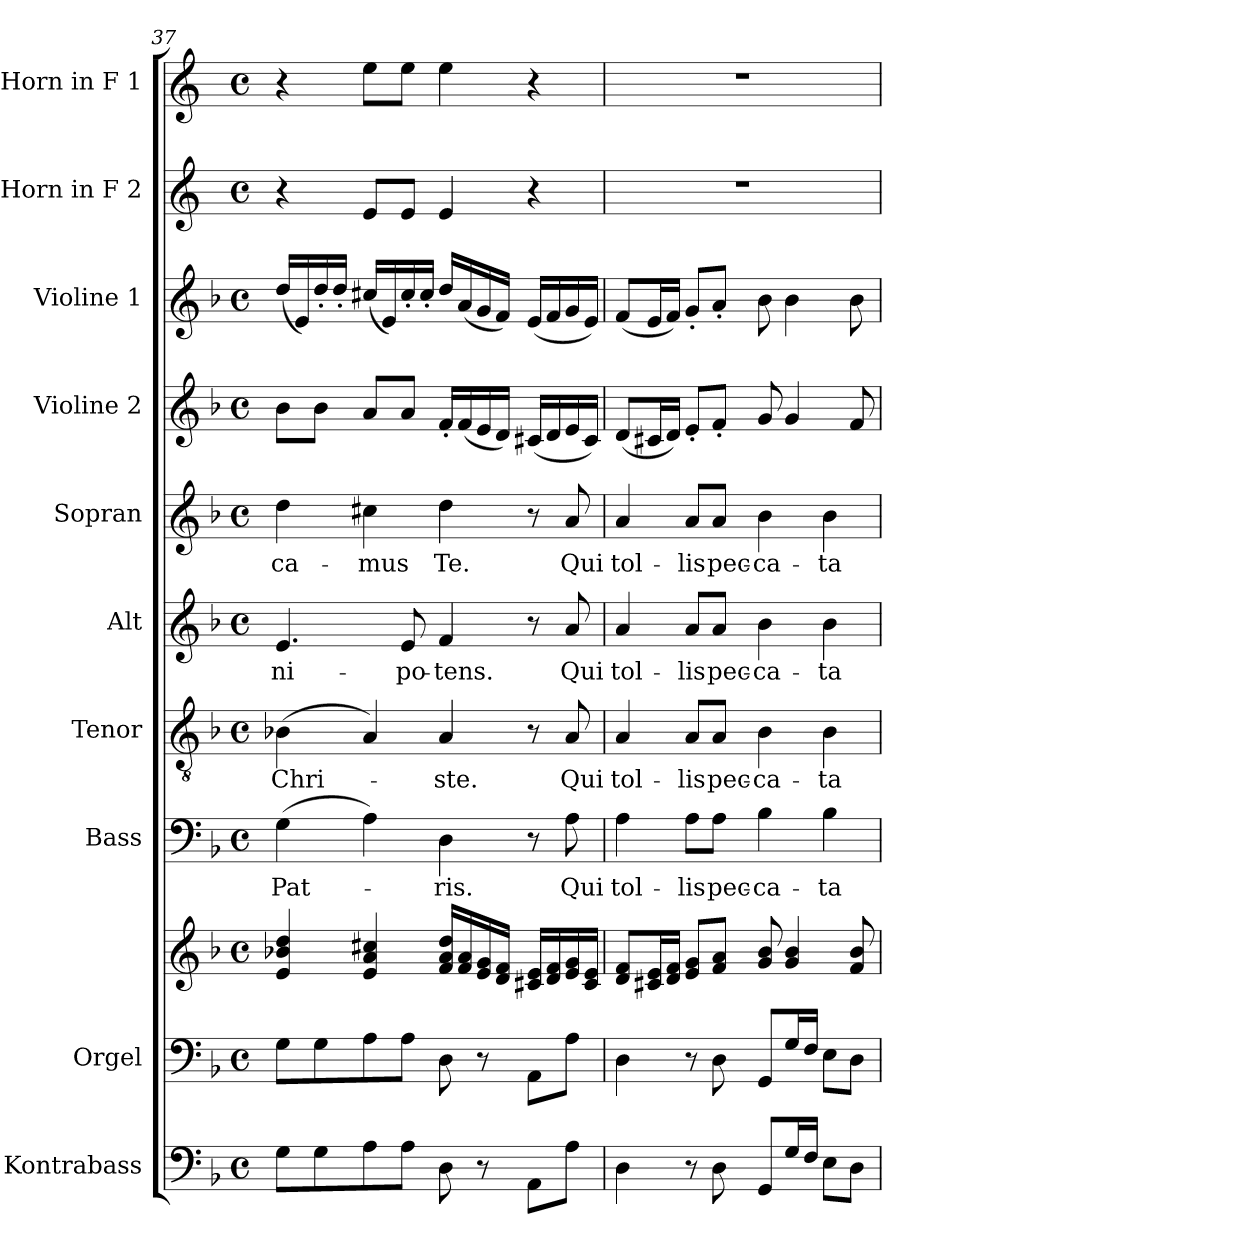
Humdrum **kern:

**kern	**kern	**kern	**kern	**text	**kern	**text	**kern	**text	**kern	**text	**kern	**kern	**kern	**kern
*part10	*part9	*part9	*part8	*part8	*part7	*part7	*part6	*part6	*part5	*part5	*part4	*part3	*part2	*part1
*staff11	*staff10	*staff9	*staff8	*staff8	*staff7	*staff7	*staff6	*staff6	*staff5	*staff5	*staff4	*staff3	*staff2	*staff1
*I"Kontrabass	*I"Orgel	*	*I"Bass	*	*I"Tenor	*	*I"Alt	*	*I"Sopran	*	*I"Violine 2	*I"Violine 1	*I"Horn in F 2	*I"Horn in F 1
*I'Kb.	*	*	*I'B.	*	*I'T.	*	*I'A.	*	*I'S.	*	*I'Vl. 2	*I'Vl. 1	*	*
*clefF4	*clefF4	*clefG2	*clefF4	*	*clefGv2	*	*clefG2	*	*clefG2	*	*clefG2	*clefG2	*clefG2	*clefG2
*ITrd7c12	*	*	*	*	*	*	*	*	*	*	*	*	*ITrd4c7	*ITrd4c7
*k[b-]	*k[b-]	*k[b-]	*k[b-]	*	*k[b-]	*	*k[b-]	*	*k[b-]	*	*k[b-]	*k[b-]	*k[b-]	*k[b-]
*F:	*F:	*F:	*F:	*	*F:	*	*F:	*	*F:	*	*F:	*F:	*F:	*F:
*M4/4	*M4/4	*M4/4	*M4/4	*	*M4/4	*	*M4/4	*	*M4/4	*	*M4/4	*M4/4	*M4/4	*M4/4
*met(c)	*met(c)	*met(c)	*met(c)	*	*met(c)	*	*met(c)	*	*met(c)	*	*met(c)	*met(c)	*met(c)	*met(c)
=37	=37	=37	=37	=37	=37	=37	=37	=37	=37	=37	=37	=37	=37	=37
!	!	!	!	!LO:LY:b	!	!LO:LY:b	!	!LO:LY:b	!	!LO:LY:b	!	!	!	!
8GG\L	8G\L	4e/ 4b-X/ 4dd/	(>4G\	Pat-	(>4B-X\	Chri-	4.e/	-ni-	4dd\	-ca-	8b-\L	(<16dd/LL	4r	4r
.	.	.	.	.	.	.	.	.	.	.	.	16e/)	.	.
8GG\	8G\	.	.	.	.	.	.	.	.	.	8b-\J	16dd'</	.	.
.	.	.	.	.	.	.	.	.	.	.	.	16dd'</JJ	.	.
!	!	!	!	!	!	!	!	!	!	!LO:LY:b	!	!	!	!
8AA\	8A\	4e/ 4a/ 4cc#X/	4A\)	.	4A/)	.	.	.	4cc#X\	-mus	8a/L	(<16cc#X/LL	8A/L	8a\L
.	.	.	.	.	.	.	.	.	.	.	.	16e/)	.	.
!	!	!	!	!	!	!	!	!LO:LY:b	!	!	!	!	!	!
8AA\J	8A\J	.	.	.	.	.	8e/	-po-	.	.	8a/J	16cc#'</	8A/J	8a\J
.	.	.	.	.	.	.	.	.	.	.	.	16cc#'</JJ	.	.
!	!	!	!	!LO:LY:b	!	!LO:LY:b	!	!LO:LY:b	!	!LO:LY:b	!	!	!	!
8DD\	8D\	16f/ 16a/ 16dd/LL	4D\	-ris.	4A/	-ste.	4f/	-tens.	4dd\	Te.	16f'</LL	16dd/LL	4A/	4a\
.	.	16f/ 16a/	.	.	.	.	.	.	.	.	(<16f/	(<16a/	.	.
8r	8r	16e/ 16g/	.	.	.	.	.	.	.	.	16e/	16g/	.	.
.	.	16d/ 16f/JJ	.	.	.	.	.	.	.	.	16d/JJ)	16f/JJ)	.	.
8AAA\L	8AA\L	16c#X/ 16e/LL	8r	.	8r	.	8r	.	8r	.	(<16c#X/LL	(<16e/LL	4r	4r
.	.	16d/ 16f/	.	.	.	.	.	.	.	.	16d/	16f/	.	.
!	!	!	!	!LO:LY:b	!	!LO:LY:b	!	!LO:LY:b	!	!LO:LY:b	!	!	!	!
8AA\J	8A\J	16e/ 16g/	8A\	Qui	8A/	Qui	8a/	Qui	8a/	Qui	16e/	16g/	.	.
.	.	16c#/ 16e/JJ	.	.	.	.	.	.	.	.	16c#/JJ)	16e/JJ)	.	.
!!LO:PB:g=z
=38	=38	=38	=38	=38	=38	=38	=38	=38	=38	=38	=38	=38	=38	=38
!	!	!	!	!LO:LY:b	!	!LO:LY:b	!	!LO:LY:b	!	!LO:LY:b	!	!	!	!
4DD\	4D\	8d/ 8f/L	4A\	tol-	4A/	tol-	4a/	tol-	4a/	tol-	(<8d/L	(<8f/L	1r	1r
.	.	16c#X/ 16e/L	.	.	.	.	.	.	.	.	16c#X/L	16e/L	.	.
.	.	16d/ 16f/JJ	.	.	.	.	.	.	.	.	16d/JJ)	16f/JJ)	.	.
!	!	!	!	!LO:LY:b	!	!LO:LY:b	!	!LO:LY:b	!	!LO:LY:b	!	!	!	!
8r	8r	8e/ 8g/L	8A\L	-lis	8A/L	-lis	8a/L	-lis	8a/L	-lis	8e'</L	8g'</L	.	.
!	!	!	!	!LO:LY:b	!	!LO:LY:b	!	!LO:LY:b	!	!LO:LY:b	!	!	!	!
8DD\	8D\	8f/ 8a/J	8A\J	pec-	8A/J	pec-	8a/J	pec-	8a/J	pec-	8f'</J	8a'</J	.	.
!	!	!	!	!LO:LY:b	!	!LO:LY:b	!	!LO:LY:b	!	!LO:LY:b	!	!	!	!
8GGG/L	8GG/L	8g/ 8b-/	4B-\	-ca-	4B-\	-ca-	4b-\	-ca-	4b-\	-ca-	8g/	8b-\	.	.
16GG/L	16G/L	4g/ 4b-/	.	.	.	.	.	.	.	.	4g/	4b-\	.	.
16FF/JJ	16F/JJ	.	.	.	.	.	.	.	.	.	.	.	.	.
!	!	!	!	!LO:LY:b	!	!LO:LY:b	!	!LO:LY:b	!	!LO:LY:b	!	!	!	!
8EE\L	8E\L	.	4B-\	-ta	4B-\	-ta	4b-\	-ta	4b-\	-ta	.	.	.	.
8DD\J	8D\J	8f/ 8b-/	.	.	.	.	.	.	.	.	8f/	8b-\	.	.
=	=	=	=	=	=	=	=	=	=	=	=	=	=	=
*-	*-	*-	*-	*-	*-	*-	*-	*-	*-	*-	*-	*-	*-	*-
